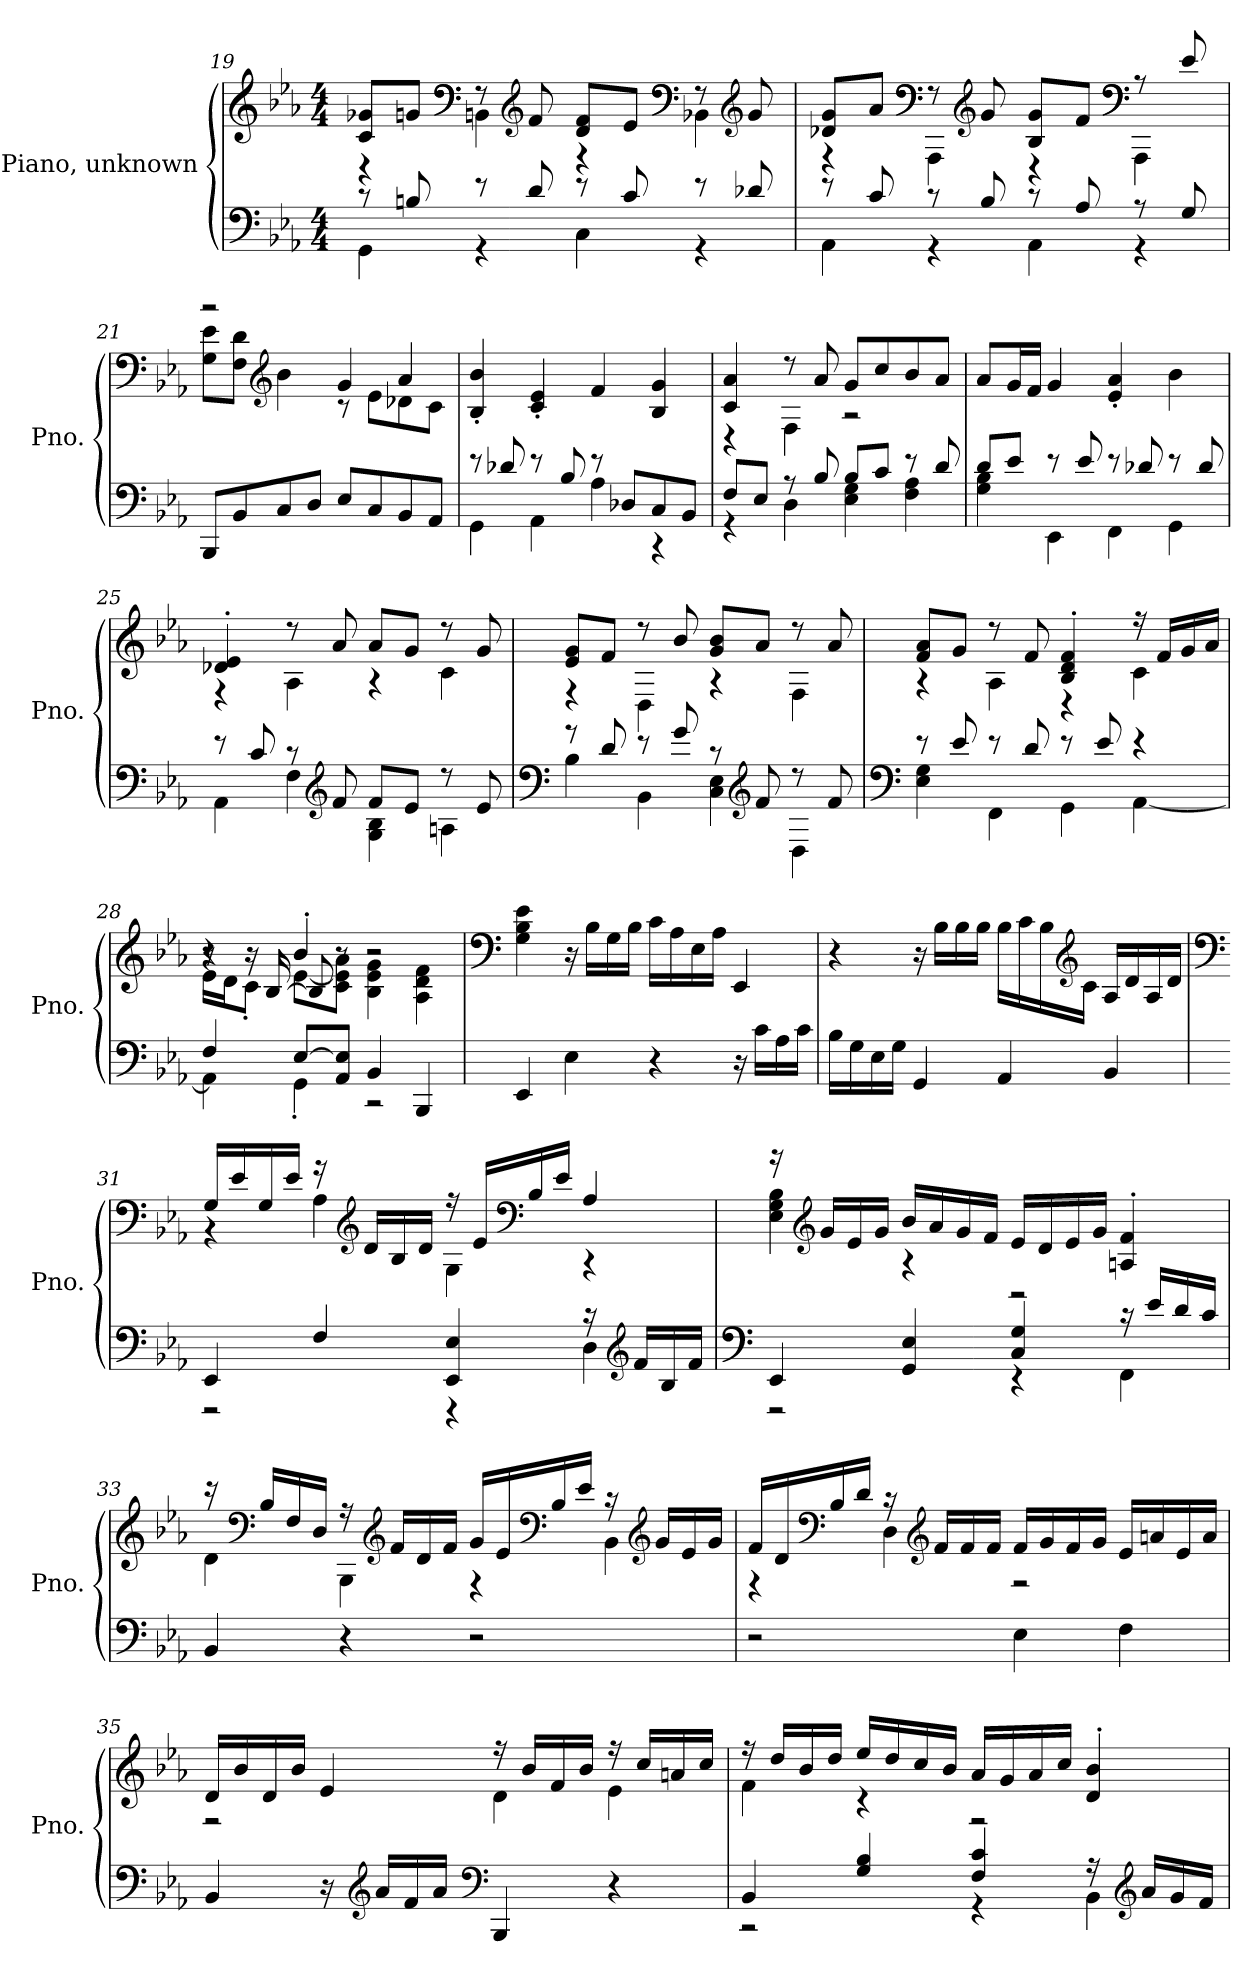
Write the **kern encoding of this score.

**kern	**kern
*part1	*part1
*staff2	*staff1
*I"Piano, unknown	*
*I'Pno.	*
!!LO:LB:g=z
*clefF4	*clefG2
*k[b-e-a-]	*k[b-e-a-]
*M4/4	*M4/4
=19	=19
*^	*^
8r	4GG\	8c/ 8g-X/L	4r
8Bn/	.	8gn/J	.
*	*	*clefF4	*
8r	4r	8r	4BBn\
*	*	*clefG2	*
8d/	.	8f/	.
8r	4C\	8d/ 8f/L	4r
8c/	.	8e-/J	.
*	*	*clefF4	*
8r	4r	8r	4BB-X\
*	*	*clefG2	*
8d-X/	.	8g/	.
=20	=20	=20	=20
8r	4AA-\	8d-X/ 8g/L	4r
8c/	.	8a-/J	.
*	*	*clefF4	*
8r	4r	8r	4AAA-\
*	*	*clefG2	*
8B-/	.	8g/	.
8r	4AA-\	8B-/ 8g/L	4r
8A-/	.	8f/J	.
*	*	*clefF4	*
8r	4r	8r	4AAA-\
8G/	.	8e-/	.
*v	*v	*	*
!!LO:PB:g=z	!!
=21	=21	=21
8BBB-/L	2r	8G\ 8e-\L
8BB-/	.	8F\ 8d\J
*	*clefG2	*
8C/	.	4b-\
8D/J	.	.
8E-/L	4g/	8r
8C/	.	8e-\L
8BB-/	4a-/	8d-X\
8AA-/J	.	8c\J
*	*v	*v
=22	=22
*^	*
8r	4GG\	4B-/' 4b-/'
8d-X/	.	.
8r	4AA-\	4c/' 4e-/'
8B-/	.	.
8r	4A-\	4f/
8D-X/L	.	.
8C/	4r	4B-/ 4g/
8BB-/J	.	.
=23	=23	=23
*	*	*^
8F/L	4r	4c/ 4a-/	4r
8E-/J	.	.	.
8r	4D\	8r	4F\
8B-/	.	8a-/	.
8B-/L	4E-\ 4G\	8g/L	2r
8c/J	.	8cc/	.
8r	4F\ 4A-\	8b-/	.
8d/	.	8a-/J	.
*	*	*v	*v
=24	=24	=24
8d/L	4G\ 4B-\	8a-/L
8e-/J	.	16g/L
.	.	16f/JJ
8r	4EE-\	4g/
8e-/	.	.
8r	4FF\	4e-/' 4a-/'
8d-X/	.	.
8r	4GG\	4b-\
8d-/	.	.
!!LO:LB:g=z
=25	=25	=25
*	*	*^
8r	4AA-\	4d-X/' 4e-/'	4r
8c/	.	.	.
8r	4F\	8r	4A-\
*clefG2	*	*	*
8f/	.	8a-/	.
8f/L	4G\ 4B-\	8a-/L	4r
8e-/J	.	8g/J	.
8r	4An\	8r	4c\
8e-/	.	8g/	.
=26	=26	=26	=26
*clefF4	*	*	*
8r	4B-\	8e-/ 8g/L	4r
8d/	.	8f/J	.
8r	4BB-\	8r	4D\
8g/	.	8b-/	.
8r	4C\ 4E-\	8g/ 8b-/L	4r
*clefG2	*	*	*
8f/	.	8a-/J	.
8r	4D\	8r	4F\
8f/	.	8a-/	.
=27	=27	=27	=27
*clefF4	*	*	*
8r	4E-\ 4G\	8f/ 8a-/L	4r
8e-/	.	8g/J	.
8r	4FF\	8r	4A-\
8d/	.	8f/	.
8r	4GG\	4B-/' 4d/' 4f/'	4r
8e-/	.	.	.
4r	[4AA-\	16r	4c\
.	.	16f/LL	.
.	.	16g/	.
.	.	16a-/JJ	.
!!LO:LB:g=z
=28	=28	=28	=28
*	*	*	*^
4F/	4AA-\]	4r	16e-\LL	8r
.	.	.	16d\J	.
.	.	.	8c'\J	16r
.	.	.	.	[16B-/
[8E-/L	4GG'\	4b-'/	[8e-\L	8B-/]
8AA-/ 8E-/]J	.	.	8c\ 8e-\] 8a-\J	8r
4BB-/	2r	2r	4B-\ 4e-\ 4g\	2r
4BBB-/	.	.	4A-\ 4d\ 4f\	.
*v	*v	*	*	*
*	*v	*v	*v
=29	=29
*	*clefF4
4EE-/	4G\ 4B-\ 4e-\
4E-\	16r
.	16B-\LL
.	16G\
.	16B-\JJ
4r	16c\LL
.	16A-\
.	16E-\
.	16A-\JJ
16r	4EE-/
16c\LL	.
16A-\	.
16c\JJ	.
=30	=30
16B-\LL	4r
16G\	.
16E-\	.
16G\JJ	.
4GG/	16r
.	16B-\LL
.	16B-\
.	16B-\JJ
4AA-/	16B-\LL
.	16c\
.	16B-\
*	*clefG2
.	16c\JJ
4BB-/	16A-/LL
.	16d/
.	16A-/
.	16d/JJ
!!LO:LB:g=z
=31	=31
*	*clefF4
*^	*^
4EE-/	2r	16G/LL	4r
.	.	16e-/	.
.	.	16G/	.
.	.	16e-/JJ	.
4F/	.	16r	4A-\
*	*	*clefG2	*
.	.	16d/LL	.
.	.	16B-/	.
.	.	16d/JJ	.
4EE-/ 4E-/	4r	16r	4G\
.	.	16e-/LL	.
*	*	*clefF4	*
.	.	16B-/	.
.	.	16e-/JJ	.
16r	4D\	4A-/	4r
*clefG2	*	*	*
16f/LL	.	.	.
16B-/	.	.	.
16f/JJ	.	.	.
=32	=32	=32	=32
*clefF4	*	*	*
4EE-/	2r	16r	4E-\ 4G\ 4B-\
*	*	*clefG2	*
.	.	16g/LL	.
.	.	16e-/	.
.	.	16g/JJ	.
4GG/ 4E-/	.	16b-/LL	4r
.	.	16a-/	.
.	.	16g/	.
.	.	16f/JJ	.
4C/ 4G/	4r	16e-/LL	2r
.	.	16d/	.
.	.	16e-/	.
.	.	16g/JJ	.
16r	4FF\	4An/' 4f/'	.
16e-/LL	.	.	.
16d/	.	.	.
16c/JJ	.	.	.
*v	*v	*	*
!!LO:LB:g=z	!!
=33	=33	=33
4BB-/	16r	4d\
*	*clefF4	*
.	16B-/LL	.
.	16F/	.
.	16D/JJ	.
4r	16r	4BBB-\
*	*clefG2	*
.	16f/LL	.
.	16d/	.
.	16f/JJ	.
2r	16g/LL	4r
.	16e-/	.
*	*clefF4	*
.	16B-/	.
.	16e-/JJ	.
.	16r	4BB-\
*	*clefG2	*
.	16g/LL	.
.	16e-/	.
.	16g/JJ	.
=34	=34	=34
2r	16f/LL	4r
.	16d/	.
*	*clefF4	*
.	16B-/	.
.	16d/JJ	.
.	16r	4D\
*	*clefG2	*
.	16f/LL	.
.	16f/	.
.	16f/JJ	.
4E-\	16f/LL	2r
.	16g/	.
.	16f/	.
.	16g/JJ	.
4F\	16e-/LL	.
.	16an/	.
.	16e-/	.
.	16a/JJ	.
!!LO:LB:g=z	!!
=35	=35	=35
4BB-/	16d/LL	2r
.	16b-/	.
.	16d/	.
.	16b-/JJ	.
16r	4e-/	.
*clefG2	*	*
16a-/LL	.	.
16f/	.	.
16a-/JJ	.	.
*clefF4	*	*
4BBB-/	16r	4d\
.	16b-/LL	.
.	16f/	.
.	16b-/JJ	.
4r	16r	4e-\
.	16cc/LL	.
.	16an/	.
.	16cc/JJ	.
=36	=36	=36
*^	*	*
4BB-/	2r	16r	4f\
.	.	16dd/LL	.
.	.	16b-/	.
.	.	16dd/JJ	.
4G/ 4B-/	.	16ee-/LL	4r
.	.	16dd/	.
.	.	16cc/	.
.	.	16b-/JJ	.
4F/ 4c/	4r	16a-/LL	2r
.	.	16g/	.
.	.	16a-/	.
.	.	16cc/JJ	.
16r	4BB-\	4d/' 4b-/'	.
*clefG2	*	*	*
16a-/LL	.	.	.
16g/	.	.	.
16f/JJ	.	.	.
*v	*v	*	*
*	*v	*v
=	=
*-	*-
